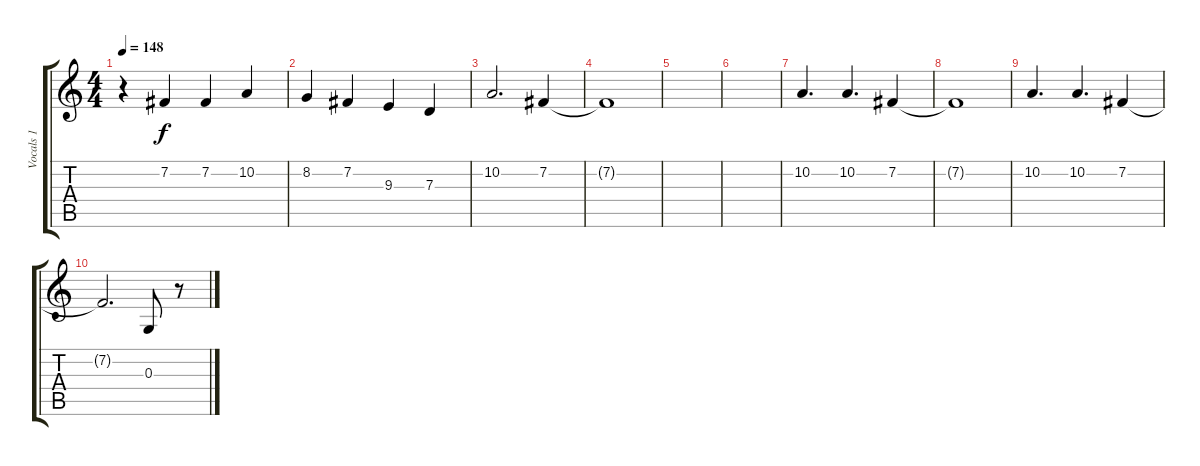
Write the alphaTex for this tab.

\track ("Vocals 1" "Vocals 1") {instrument altosax}
\staff {score tabs}
\tuning (E4 B3 G3 D3 A2 E2) {hide}
\ts (4 4)
\tempo 148
\clef g2
\ks c
r.4{dy f} 7.2.4 7.2.4 10.2.4 |
8.2.4 7.2.4 9.3.4 7.3.4 |
10.2.2{d} 7.2.4 |
7.2{t}.1 |
|
|
10.2.4{d} 10.2.4{d} 7.2.4 |
7.2{t}.1 |
10.2.4{d} 10.2.4{d} 7.2.4 |
7.2{t}.2{d} 0.3.8 r.8
